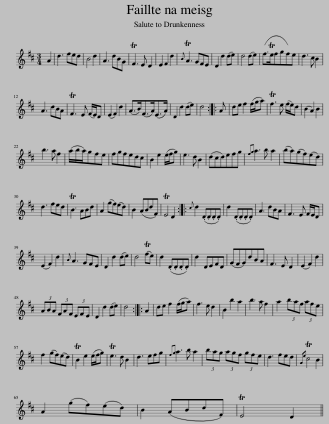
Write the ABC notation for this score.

X:1
L:1/8
M:3/4
I:linebreak $
K:D
V:1 treble
V:1
 A2 | d3 fed | B4 d2 | A3 dBG | TF3 E D2 | %5
 E2 F2 d2 |{B} TA3 GFE | D2 d2 (de) | d4 (de) | (f>Tefgf)e | %10
 d3 c B2 |$ A3 dBA | TF3 E (F/E/)D | (E2 F2) d2 | (A>B)(F>A)(E>A) | %15
 D2 d2 (de) | d4 :: A | de f2 (f/g/a) | Tf3 e (f/e/)d | %20
 (B2 A2) B2 |$ b3 a f2 | (a/b/a/)gfe | fgfedc | B2 e2 (e/f/g) | %25
 e3 d B2 | (dcd)efg |{fg} a3 b a2 | (ba)(gf)(ed) |$ d3 fed | %30
 TB3 ABd | A2 (gf)(ed) | B2 (ABdF) | TE4 D2 ::{c} d2 (.D.D.D.D) | %35
 d2 (.D.D.D.D) | A3 dBA | F3 E F/E/D |$ (E2 F2) d2 |{B} A3 GFE | %40
 D2 d2 (de) | d4 (Tfe) | d2 (.D.D.D.D) | d2 DEFD | (GFG)dBA | %45
 F3 E D2 | (E2 F2) d2 |$ (3ABA (3FAF (3EFE | D2 d2 (de) | d4 :: %50
 A2 | de f2 (f/g/a) | f3 e d2 | B2 b2 a2 | b3 a f2 | %55
 a2 (3baf (3afe |$ f2 (gf)(ed) | TB2 e2 (e/f/g) | Te3 d B2 | d3 efg | %60
{fg} a3 b a2 | (3bag (3agf (3gfe | d3 fed |{Ge} Tc4 B2 |$ A2 (gf)(ed) | %65
 B2 (ABdF) | TE4 D2 || %67
